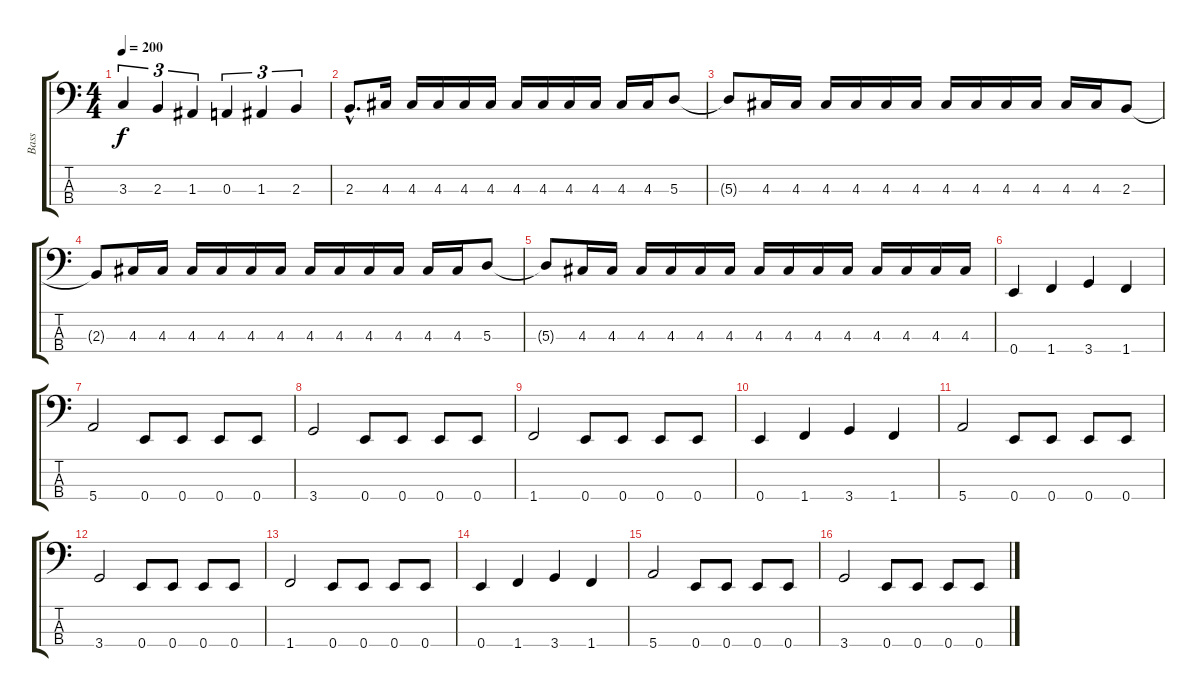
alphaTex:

\track ("Bass" "Bass") {instrument electricbasspick}
\staff {score tabs}
\tuning (G2 D2 A1 E1) {hide}
\ts (4 4)
\tempo 200
\clef f4
\ks c
3.3.4{tu (3 2) dy f} 2.3.4{tu (3 2)} 1.3.4{tu (3 2)} 0.3.4{tu (3 2)} 1.3.4{tu (3 2)} 2.3.4{tu (3 2)} |
2.3{hac}.8{d} 4.3.16 4.3.16 4.3.16 4.3.16 4.3.16 4.3.16 4.3.16 4.3.16 4.3.16 4.3.16 4.3.16 5.3.8 |
5.3{t}.8 4.3.16 4.3.16 4.3.16 4.3.16 4.3.16 4.3.16 4.3.16 4.3.16 4.3.16 4.3.16 4.3.16 4.3.16 2.3.8 |
2.3{t}.8 4.3.16 4.3.16 4.3.16 4.3.16 4.3.16 4.3.16 4.3.16 4.3.16 4.3.16 4.3.16 4.3.16 4.3.16 5.3.8 |
5.3{t}.8 4.3.16 4.3.16 4.3.16 4.3.16 4.3.16 4.3.16 4.3.16 4.3.16 4.3.16 4.3.16 4.3.16 4.3.16 4.3.16 4.3.16 |
0.4.4 1.4.4 3.4.4 1.4.4 |
5.4.2 0.4.8 0.4.8 0.4.8 0.4.8 |
3.4.2 0.4.8 0.4.8 0.4.8 0.4.8 |
1.4.2 0.4.8 0.4.8 0.4.8 0.4.8 |
0.4.4 1.4.4 3.4.4 1.4.4 |
5.4.2 0.4.8 0.4.8 0.4.8 0.4.8 |
3.4.2 0.4.8 0.4.8 0.4.8 0.4.8 |
1.4.2 0.4.8 0.4.8 0.4.8 0.4.8 |
0.4.4 1.4.4 3.4.4 1.4.4 |
5.4.2 0.4.8 0.4.8 0.4.8 0.4.8 |
3.4.2 0.4.8 0.4.8 0.4.8 0.4.8
